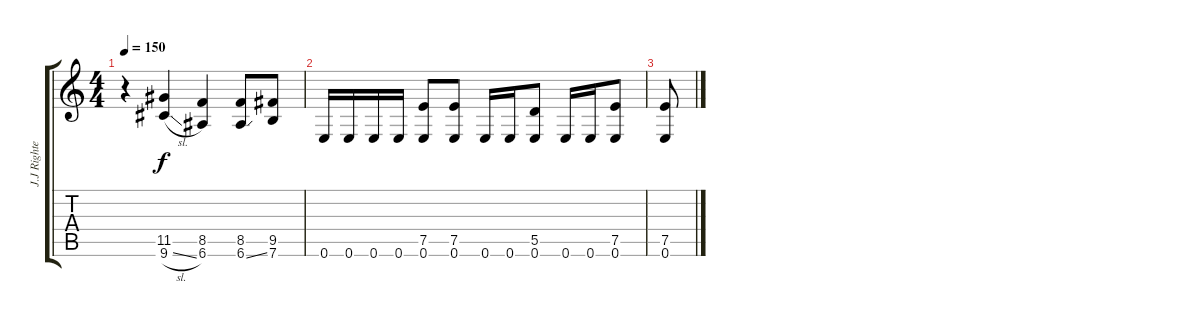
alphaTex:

\track ("J.J Righteous" "J.J Righte") {instrument distortionguitar}
\staff {score tabs}
\tuning (E4 B3 G3 D3 A2 E2) {hide}
\ts (4 4)
\tempo 150
\clef g2
\ks c
r.4{dy f} (11.5 9.6{sl}).4 (8.5 6.6).4 (8.5 6.6{ss}).8 (9.5 7.6).8 |
0.6.16 0.6.16 0.6.16 0.6.16 (7.5 0.6).8 (7.5 0.6).8 0.6.16 0.6.16 (5.5 0.6).8 0.6.16 0.6.16 (7.5 0.6).8 |
(7.5 0.6).8
